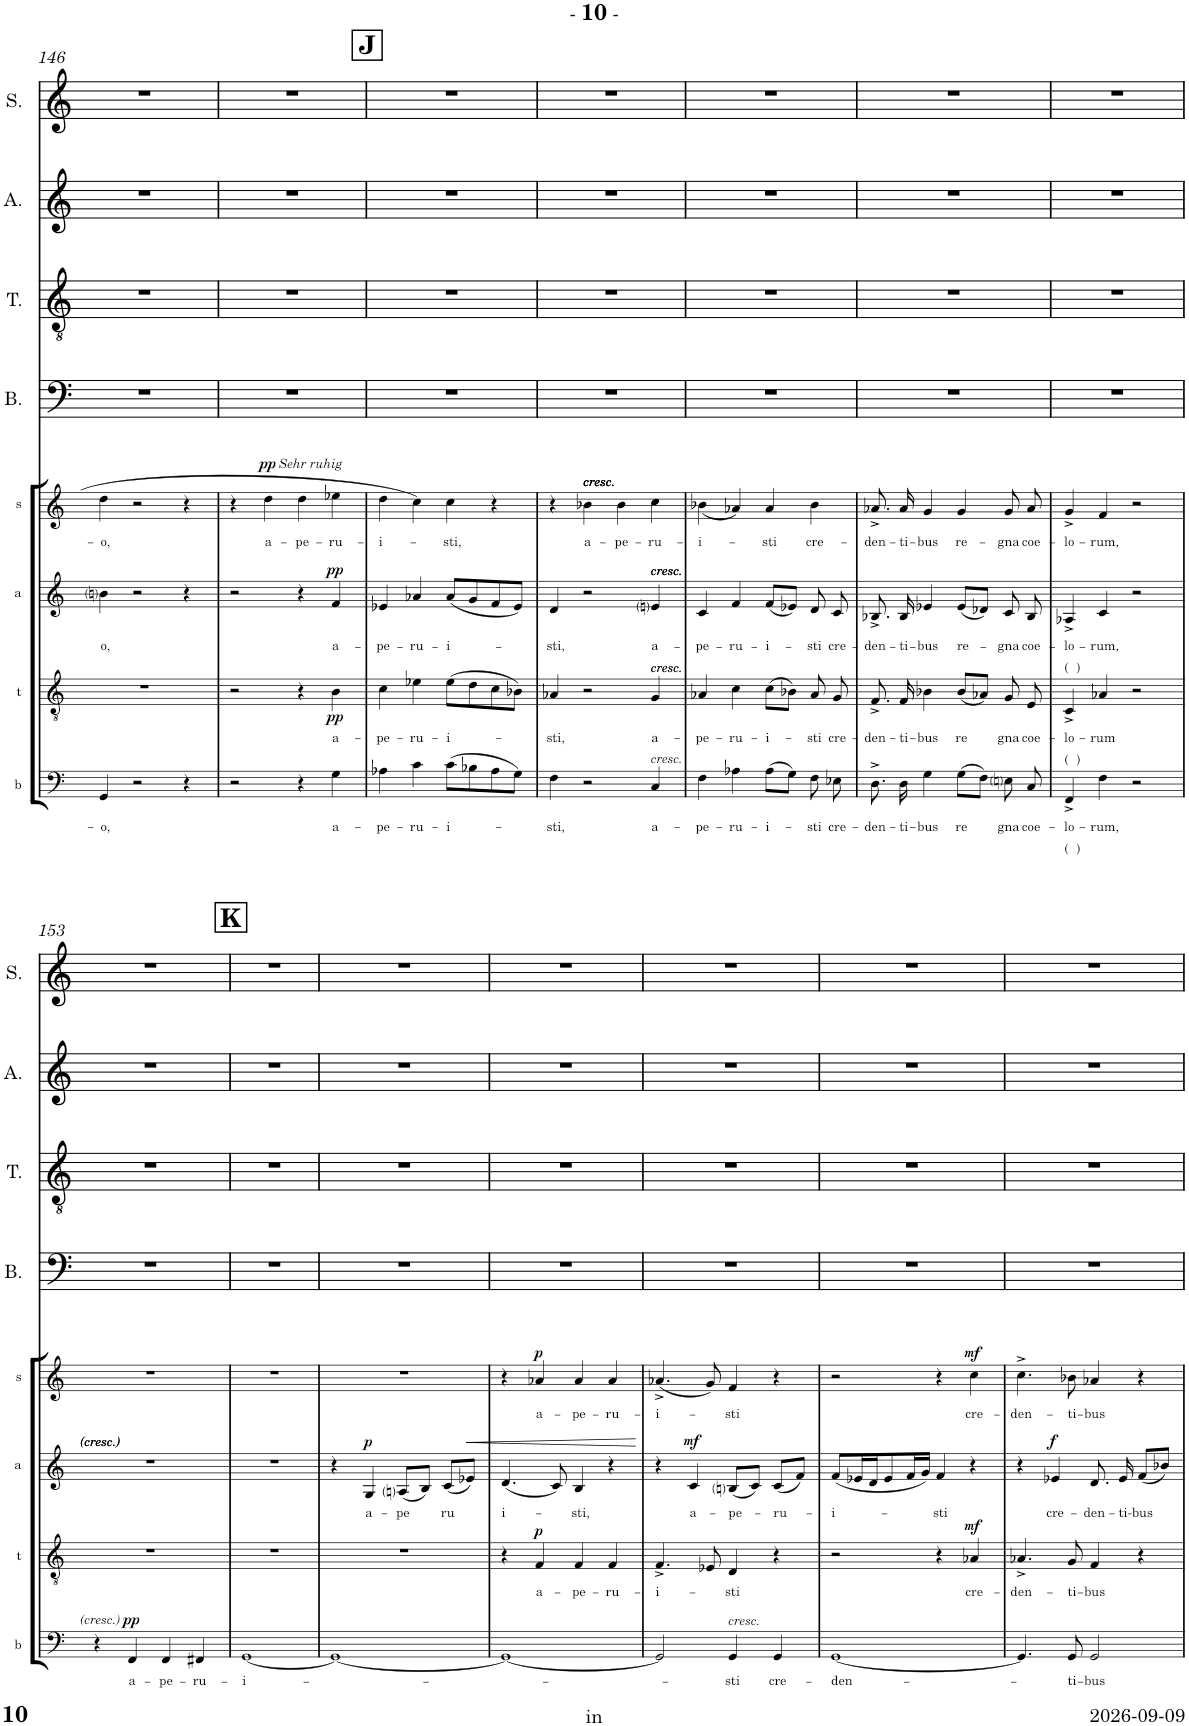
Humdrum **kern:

**kern	**text	**dynam	**kern	**text	**dynam	**kern	**text	**dynam	**kern	**text	**dynam	**kern	**kern	**kern	**kern
*part8	*part8	*part8	*part7	*part7	*part7	*part6	*part6	*part6	*part5	*part5	*part5	*part4	*part3	*part2	*part1
*staff8	*staff8	*staff8	*staff7	*staff7	*staff7	*staff6	*staff6	*staff6	*staff5	*staff5	*staff5	*staff4	*staff3	*staff2	*staff1
*I"Bass Chor	*	*	*I"Tenor Chor	*	*	*I"Alt Chor	*	*	*I"Sopran Chor	*	*	*I"Bass Solo	*I"Tenor Solo	*I"Alt Solo	*I"Sopran Solo
*I'b	*	*	*I't	*	*	*I'a	*	*	*I's	*	*	*I'B.	*I'T.	*I'A.	*I'S.
!!LO:PB:g=z
*clefF4	*	*	*clefGv2	*	*	*clefG2	*	*	*clefG2	*	*	*clefF4	*clefGv2	*clefG2	*clefG2
*k[]	*	*	*k[]	*	*	*k[]	*	*	*k[]	*	*	*k[]	*k[]	*k[]	*k[]
*M4/4	*	*	*M4/4	*	*	*M4/4	*	*	*M4/4	*	*	*M4/4	*M4/4	*M4/4	*M4/4
=146	=146	=146	=146	=146	=146	=146	=146	=146	=146	=146	=146	=146	=146	=146	=146
!	!LO:LY:b	!	!	!	!	!	!LO:LY:b	!	!	!LO:LY:b	!	!	!	!	!
4GG/	-o,	.	1r	.	.	4bni\	o,	.	4dd\	-o,	.	1r	1r	1r	1r
2r	.	.	.	.	.	2r	.	.	2r	.	.	.	.	.	.
4r	.	.	.	.	.	4r	.	.	4r	.	.	.	.	.	.
=147	=147	=147	=147	=147	=147	=147	=147	=147	=147	=147	=147	=147	=147	=147	=147
2r	.	.	2r	.	.	2r	.	.	4r	.	.	1r	1r	1r	1r
!	!	!	!	!	!	!	!	!	!LO:TX:a:i:t=Sehr ruhig	!	!	!	!	!	!
!	!	!	!	!	!	!	!	!	!	!LO:LY:b	!LO:DY:a	!	!	!	!
.	.	.	.	.	.	.	.	.	4dd\	a-	pp	.	.	.	.
!	!	!	!	!	!	!	!	!	!	!LO:LY:b	!	!	!	!	!
4r	.	.	4r	.	.	4r	.	.	4dd\	-pe-	.	.	.	.	.
!	!LO:LY:b	!	!	!LO:LY:b	!LO:DY:b	!	!LO:LY:b	!LO:DY:a	!	!LO:LY:b	!	!	!	!	!
4G\	a-	.	4B\	a-	pp	4f/	a-	pp	4ee-X\	-ru-	.	.	.	.	.
!!LO:REH:place=s1:a:B:cj:fs=14:t=J
=148	=148	=148	=148	=148	=148	=148	=148	=148	=148	=148	=148	=148	=148	=148	=148
!	!LO:LY:b	!	!	!LO:LY:b	!	!	!LO:LY:b	!	!	!LO:LY:b	!	!	!	!	!
4A-X\	-pe-	.	4c\	-pe-	.	4e-X/	-pe-	.	4dd\	-i-	.	1r	1r	1r	1r
!	!LO:LY:b	!	!	!LO:LY:b	!	!	!LO:LY:b	!	!	!	!	!	!	!	!
4c\	-ru-	.	4e-X\	-ru-	.	4a-X/	-ru-	.	4cc\	.	.	.	.	.	.
!	!LO:LY:b	!	!	!LO:LY:b	!	!	!LO:LY:b	!	!	!LO:LY:b	!	!	!	!	!
(>8c\L	-i-	.	(>8e-\L	-i-	.	(<8a-/L	-i-	.	4cc\	-sti,	.	.	.	.	.
8B-X\	.	.	8d\	.	.	8g/	.	.	.	.	.	.	.	.	.
8A-\	.	.	8c\	.	.	8f/	.	.	4r	.	.	.	.	.	.
8G\J)	.	.	8B-X\J)	.	.	8e-/J)	.	.	.	.	.	.	.	.	.
=149	=149	=149	=149	=149	=149	=149	=149	=149	=149	=149	=149	=149	=149	=149	=149
!	!LO:LY:b	!	!	!LO:LY:b	!	!	!LO:LY:b	!	!	!	!	!	!	!	!
4F\	-sti,	.	4A-X/	-sti,	.	4d/	-sti,	.	4r	.	.	1r	1r	1r	1r
!	!	!	!	!	!	!	!	!	!LO:TX:a:i:t=cresc.	!	!	!	!	!	!
!	!	!	!	!	!	!	!	!	!LO:TX:a:i:t=cresc.	!	!	!	!	!	!
!	!	!	!	!	!	!	!	!	!LO:TX:a:i:t=cresc.	!	!	!	!	!	!
!	!	!	!	!	!	!	!	!	!LO:TX:a:i:t=cresc.	!	!	!	!	!	!
!	!	!	!	!	!	!	!	!	!	!LO:LY:b	!	!	!	!	!
2r	.	.	2r	.	.	2r	.	.	4b-X\	a-	.	.	.	.	.
!	!	!	!	!	!	!	!	!	!	!LO:LY:b	!	!	!	!	!
.	.	.	.	.	.	.	.	.	4b-\	-pe-	.	.	.	.	.
!	!	!	!	!	!	!LO:TX:a:i:t=cresc.	!	!	!	!	!	!	!	!	!
!	!	!	!	!	!	!LO:TX:a:i:t=cresc.	!	!	!	!	!	!	!	!	!
!	!	!	!	!	!	!LO:TX:a:i:t=cresc.	!	!	!	!	!	!	!	!	!
!	!	!	!LO:TX:a:i:t=cresc.	!	!	!	!	!	!	!	!	!	!	!	!
!	!	!	!LO:TX:a:i:t=cresc.	!	!	!	!	!	!	!	!	!	!	!	!
!LO:TX:a:i:t=cresc.	!	!	!	!	!	!	!	!	!	!	!	!	!	!	!
!	!LO:LY:b	!	!	!LO:LY:b	!	!	!LO:LY:b	!	!	!LO:LY:b	!	!	!	!	!
4C/	a-	.	4G/	a-	.	4eni/	a-	.	4cc\	-ru-	.	.	.	.	.
=150	=150	=150	=150	=150	=150	=150	=150	=150	=150	=150	=150	=150	=150	=150	=150
!	!LO:LY:b	!	!	!LO:LY:b	!	!	!LO:LY:b	!	!	!LO:LY:b	!	!	!	!	!
4F\	-pe-	.	4A-X/	-pe-	.	4c/	-pe-	.	(<4b-X\	-i-	.	1r	1r	1r	1r
!	!LO:LY:b	!	!	!LO:LY:b	!	!	!LO:LY:b	!	!	!	!	!	!	!	!
4A-X\	-ru-	.	4c\	-ru-	.	4f/	-ru-	.	4a-X/)	.	.	.	.	.	.
!	!LO:LY:b	!	!	!LO:LY:b	!	!	!LO:LY:b	!	!	!LO:LY:b	!	!	!	!	!
(>8A-\L	-i-	.	(>8c\L	-i-	.	(<8f/L	-i-	.	4a-/	-sti	.	.	.	.	.
8G\J)	.	.	8B-X\J)	.	.	8e-X/J)	.	.	.	.	.	.	.	.	.
!	!LO:LY:b	!	!	!LO:LY:b	!	!	!LO:LY:b	!	!	!LO:LY:b	!	!	!	!	!
8F\	-sti	.	8A-/	-sti	.	8d/	-sti	.	4b-\	cre-	.	.	.	.	.
!	!LO:LY:b	!	!	!LO:LY:b	!	!	!LO:LY:b	!	!	!	!	!	!	!	!
8E-X\	cre-	.	8G/	cre-	.	8c/	cre-	.	.	.	.	.	.	.	.
=151	=151	=151	=151	=151	=151	=151	=151	=151	=151	=151	=151	=151	=151	=151	=151
!	!LO:LY:b	!	!	!LO:LY:b	!	!	!LO:LY:b	!	!	!LO:LY:b	!	!	!	!	!
8.D^\	-den-	.	8.F^/	-den-	.	8.B-X^/	-den-	.	8.a-X^/L	-den-	.	1r	1r	1r	1r
!	!LO:LY:b	!	!	!LO:LY:b	!	!	!LO:LY:b	!	!	!LO:LY:b	!	!	!	!	!
16D\	-ti-	.	16F/	-ti-	.	16B-/	-ti-	.	16a-/Jk	-ti-	.	.	.	.	.
!	!LO:LY:b	!	!	!LO:LY:b	!	!	!LO:LY:b	!	!	!LO:LY:b	!	!	!	!	!
4G\	-bus	.	4B-X\	-bus	.	4e-X/	-bus	.	4g/	-bus	.	.	.	.	.
!	!LO:LY:b	!	!	!LO:LY:b	!	!	!LO:LY:b	!	!	!LO:LY:b	!	!	!	!	!
(>8G\L	re	.	(<8B-/L	re	.	(<8e-/L	re-	.	4g/	re-	.	.	.	.	.
8F\J)	.	.	8A-X/J)	.	.	8d-X/J)	.	.	.	.	.	.	.	.	.
!	!LO:LY:b	!	!	!LO:LY:b	!	!	!LO:LY:b	!	!	!LO:LY:b	!	!	!	!	!
8Eni\	gna	.	8G/	gna	.	8c/	-gna	.	8g/L	-gna	.	.	.	.	.
!	!LO:LY:b	!	!	!LO:LY:b	!	!	!LO:LY:b	!	!	!LO:LY:b	!	!	!	!	!
8C/	coe-	.	8E/	coe-	.	8B-/	coe-	.	8a-/J	coe-	.	.	.	.	.
=152	=152	=152	=152	=152	=152	=152	=152	=152	=152	=152	=152	=152	=152	=152	=152
!	!	!	!	!	!	!LO:TX:b:t=(  )	!	!	!	!	!	!	!	!	!
!	!	!	!LO:TX:b:t=(  )	!	!	!	!	!	!	!	!	!	!	!	!
!LO:TX:b:t=(  )	!	!	!	!	!	!	!	!	!	!	!	!	!	!	!
!	!LO:LY:b	!	!	!LO:LY:b	!	!	!LO:LY:b	!	!	!LO:LY:b	!	!	!	!	!
4FF^/	-lo-	.	4C^/	-lo-	.	4A-X^/	-lo-	.	4g^/	-lo-	.	1r	1r	1r	1r
!	!LO:LY:b	!	!	!LO:LY:b	!	!	!LO:LY:b	!	!	!LO:LY:b	!	!	!	!	!
4F\	-rum,	.	4A-X/	-rum	.	4c/	-rum,	.	4f/	-rum,	.	.	.	.	.
2r	.	.	2r	.	.	2r	.	.	2r	.	.	.	.	.	.
!!LO:LB:g=z
=153	=153	=153	=153	=153	=153	=153	=153	=153	=153	=153	=153	=153	=153	=153	=153
4r	.	.	1r	.	.	1r	.	.	1r	.	.	1r	1r	1r	1r
!	!LO:LY:b	!LO:DY:a	!	!	!	!	!	!	!	!	!	!	!	!	!
4FF/	a-	pp	.	.	.	.	.	.	.	.	.	.	.	.	.
!	!LO:LY:b	!	!	!	!	!	!	!	!	!	!	!	!	!	!
4FF/	-pe-	.	.	.	.	.	.	.	.	.	.	.	.	.	.
!	!LO:LY:b	!	!	!	!	!	!	!	!	!	!	!	!	!	!
4FF#X/	-ru-	.	.	.	.	.	.	.	.	.	.	.	.	.	.
!!LO:REH:place=s1:a:B:cj:fs=14:t=K
=154	=154	=154	=154	=154	=154	=154	=154	=154	=154	=154	=154	=154	=154	=154	=154
!	!LO:LY:b	!	!	!	!	!	!	!	!	!	!	!	!	!	!
[1GG	-i-	.	1r	.	.	1r	.	.	1r	.	.	1r	1r	1r	1r
=155	=155	=155	=155	=155	=155	=155	=155	=155	=155	=155	=155	=155	=155	=155	=155
1GG_	.	.	1r	.	.	4r	.	.	1r	.	.	1r	1r	1r	1r
!	!	!	!	!	!	!	!LO:LY:b	!LO:DY:a	!	!	!	!	!	!	!
.	.	.	.	.	.	4G/	a-	p	.	.	.	.	.	.	.
!	!	!	!	!	!	!	!LO:LY:b	!	!	!	!	!	!	!	!
.	.	.	.	.	.	(<8Ani/L	-pe	.	.	.	.	.	.	.	.
.	.	.	.	.	.	8B/J)	.	.	.	.	.	.	.	.	.
!	!	!	!	!	!	!	!LO:LY:b	!	!	!	!	!	!	!	!
.	.	.	.	.	.	(<8c/L	ru	.	.	.	.	.	.	.	.
!	!	!	!	!	!	!	!	!LO:HP:b	!	!	!	!	!	!	!
.	.	.	.	.	.	8e-X/J)	.	<	.	.	.	.	.	.	.
=156	=156	=156	=156	=156	=156	=156	=156	=156	=156	=156	=156	=156	=156	=156	=156
!	!	!	!	!	!	!	!LO:LY:b	!	!	!	!	!	!	!	!
1GG_	.	.	4r	.	.	(<4.d/	i-	.	4r	.	.	1r	1r	1r	1r
!	!	!	!	!LO:LY:b	!LO:DY:a	!	!	!	!	!LO:LY:b	!LO:DY:a	!	!	!	!
.	.	.	4F/	a-	p	.	.	.	4a-X/	a-	p	.	.	.	.
.	.	.	.	.	.	8c/)	.	.	.	.	.	.	.	.	.
!	!	!	!	!LO:LY:b	!	!	!LO:LY:b	!	!	!LO:LY:b	!	!	!	!	!
.	.	.	4F/	-pe-	.	4B/	-sti,	.	4a-/	-pe-	.	.	.	.	.
!	!	!	!	!LO:LY:b	!	!	!	!	!	!LO:LY:b	!	!	!	!	!
.	.	.	4F/	-ru-	.	4r	.	.	4a-/	-ru-	.	.	.	.	.
.	.	.	.	.	.	.	.	[	.	.	.	.	.	.	.
=157	=157	=157	=157	=157	=157	=157	=157	=157	=157	=157	=157	=157	=157	=157	=157
!	!	!	!	!LO:LY:b	!	!	!	!	!	!LO:LY:b	!	!	!	!	!
2GG/]	.	.	4.F^/	-i-	.	4r	.	.	(<4.a-X^/	-i-	.	1r	1r	1r	1r
!	!	!	!	!	!	!	!LO:LY:b	!LO:DY:a	!	!	!	!	!	!	!
.	.	.	.	.	.	4c/	a-	mf	.	.	.	.	.	.	.
.	.	.	8E-X/	.	.	.	.	.	8g/)	.	.	.	.	.	.
!LO:TX:a:i:t=cresc.	!	!	!	!	!	!	!	!	!	!	!	!	!	!	!
!	!LO:LY:b	!	!	!LO:LY:b	!	!	!LO:LY:b	!	!	!LO:LY:b	!	!	!	!	!
4GG/	-sti	.	4D/	-sti	.	(<8Bni/L	-pe-	.	4f/	-sti	.	.	.	.	.
.	.	.	.	.	.	8c/J)	.	.	.	.	.	.	.	.	.
!	!LO:LY:b	!	!	!	!	!	!LO:LY:b	!	!	!	!	!	!	!	!
4GG/	cre-	.	4r	.	.	(8c/L	-ru-	.	4r	.	.	.	.	.	.
.	.	.	.	.	.	8f/J)	.	.	.	.	.	.	.	.	.
=158	=158	=158	=158	=158	=158	=158	=158	=158	=158	=158	=158	=158	=158	=158	=158
!	!LO:LY:b	!	!	!	!	!	!LO:LY:b	!	!	!	!	!	!	!	!
[1GG	-den-	.	2r	.	.	(<8f/L	-i-	.	2r	.	.	1r	1r	1r	1r
.	.	.	.	.	.	16e-X/L	.	.	.	.	.	.	.	.	.
.	.	.	.	.	.	16d/J	.	.	.	.	.	.	.	.	.
.	.	.	.	.	.	8e-/	.	.	.	.	.	.	.	.	.
.	.	.	.	.	.	16f/L	.	.	.	.	.	.	.	.	.
.	.	.	.	.	.	16g/JJ)	.	.	.	.	.	.	.	.	.
!	!	!	!	!	!	!	!LO:LY:b	!	!	!	!	!	!	!	!
.	.	.	4r	.	.	4f/	-sti	.	4r	.	.	.	.	.	.
!	!	!	!	!LO:LY:b	!LO:DY:a	!	!	!	!	!LO:LY:b	!LO:DY:a	!	!	!	!
.	.	.	4A-X/	cre-	mf	4r	.	.	4cc\	cre-	mf	.	.	.	.
=159	=159	=159	=159	=159	=159	=159	=159	=159	=159	=159	=159	=159	=159	=159	=159
!	!	!	!	!LO:LY:b	!	!	!	!	!	!LO:LY:b	!	!	!	!	!
4.GG/]	.	.	4.A-X^/	-den-	.	4r	.	.	4.cc^\	-den-	.	1r	1r	1r	1r
!	!	!	!	!	!	!	!LO:LY:b	!LO:DY:a	!	!	!	!	!	!	!
.	.	.	.	.	.	4e-X/	cre-	f	.	.	.	.	.	.	.
!	!LO:LY:b	!	!	!LO:LY:b	!	!	!	!	!	!LO:LY:b	!	!	!	!	!
8GG/	-ti-	.	8G/	-ti-	.	.	.	.	8b-X\	-ti-	.	.	.	.	.
!	!LO:LY:b	!	!	!LO:LY:b	!	!	!LO:LY:b	!	!	!LO:LY:b	!	!	!	!	!
2GG/	-bus	.	4F/	-bus	.	8.d/	-den-	.	4a-X/	-bus	.	.	.	.	.
!	!	!	!	!	!	!	!LO:LY:b	!	!	!	!	!	!	!	!
.	.	.	.	.	.	16e-/	-ti-	.	.	.	.	.	.	.	.
!	!	!	!	!	!	!	!LO:LY:b	!	!	!	!	!	!	!	!
.	.	.	4r	.	.	(<8f/L	-bus	.	4r	.	.	.	.	.	.
.	.	.	.	.	.	8b-X/J)	.	.	.	.	.	.	.	.	.
=	=	=	=	=	=	=	=	=	=	=	=	=	=	=	=
*-	*-	*-	*-	*-	*-	*-	*-	*-	*-	*-	*-	*-	*-	*-	*-
